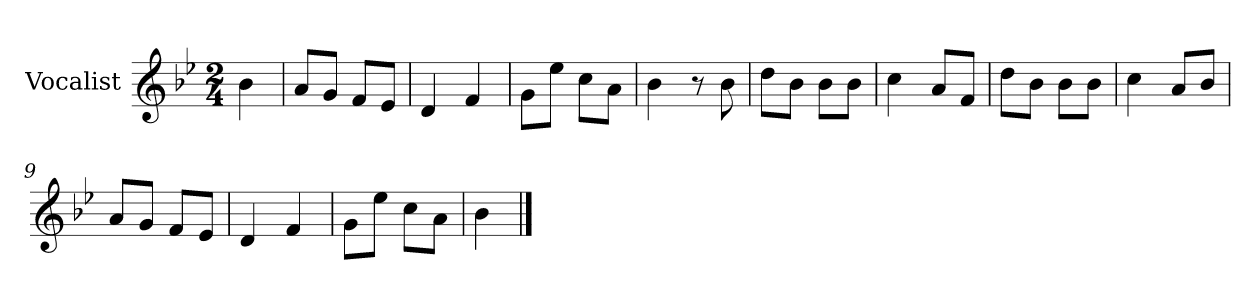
**kern
*part1
*staff1
*I"Vocalist
*k[b-e-]
*B-:
*M2/4
=
4b-
=1
8aL
8gJ
8fL
8e-J
=2
4d
4f
=3
8gL
8ee-J
8ccL
8aJ
=4
4b-
8r
8b-
=5
8ddL
8b-J
8b-L
8b-J
=6
4cc
8aL
8fJ
=7
8ddL
8b-J
8b-L
8b-J
=8
4cc
8aL
8b-J
=9
8aL
8gJ
8fL
8e-J
=10
4d
4f
=11
8gL
8ee-J
8ccL
8aJ
=12
4b-
==
*-
